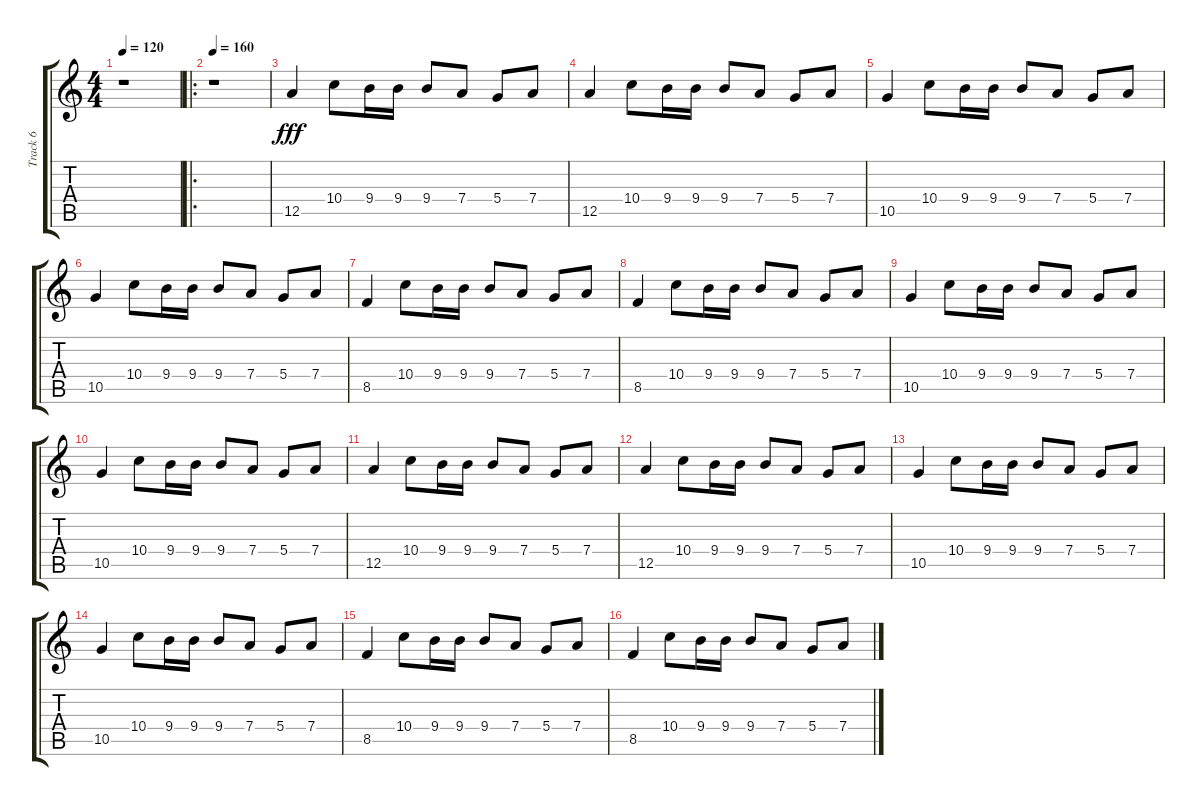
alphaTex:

\track ("Track 6" "Track 6") {instrument distortionguitar}
\staff {score tabs}
\tuning (E4 B3 G3 D3 A2 E2) {hide}
\ts (4 4)
\tempo 120
\clef g2
\ks c
r.1{dy fff} |
\ro
\tempo 160
r.1 |
12.5.4 10.4.8 9.4.16 9.4.16 9.4.8 7.4.8 5.4.8 7.4.8 |
12.5.4 10.4.8 9.4.16 9.4.16 9.4.8 7.4.8 5.4.8 7.4.8 |
10.5.4 10.4.8 9.4.16 9.4.16 9.4.8 7.4.8 5.4.8 7.4.8 |
10.5.4 10.4.8 9.4.16 9.4.16 9.4.8 7.4.8 5.4.8 7.4.8 |
8.5.4 10.4.8 9.4.16 9.4.16 9.4.8 7.4.8 5.4.8 7.4.8 |
8.5.4 10.4.8 9.4.16 9.4.16 9.4.8 7.4.8 5.4.8 7.4.8 |
10.5.4 10.4.8 9.4.16 9.4.16 9.4.8 7.4.8 5.4.8 7.4.8 |
10.5.4 10.4.8 9.4.16 9.4.16 9.4.8 7.4.8 5.4.8 7.4.8 |
12.5.4 10.4.8 9.4.16 9.4.16 9.4.8 7.4.8 5.4.8 7.4.8 |
12.5.4 10.4.8 9.4.16 9.4.16 9.4.8 7.4.8 5.4.8 7.4.8 |
10.5.4 10.4.8 9.4.16 9.4.16 9.4.8 7.4.8 5.4.8 7.4.8 |
10.5.4 10.4.8 9.4.16 9.4.16 9.4.8 7.4.8 5.4.8 7.4.8 |
8.5.4 10.4.8 9.4.16 9.4.16 9.4.8 7.4.8 5.4.8 7.4.8 |
8.5.4 10.4.8 9.4.16 9.4.16 9.4.8 7.4.8 5.4.8 7.4.8
